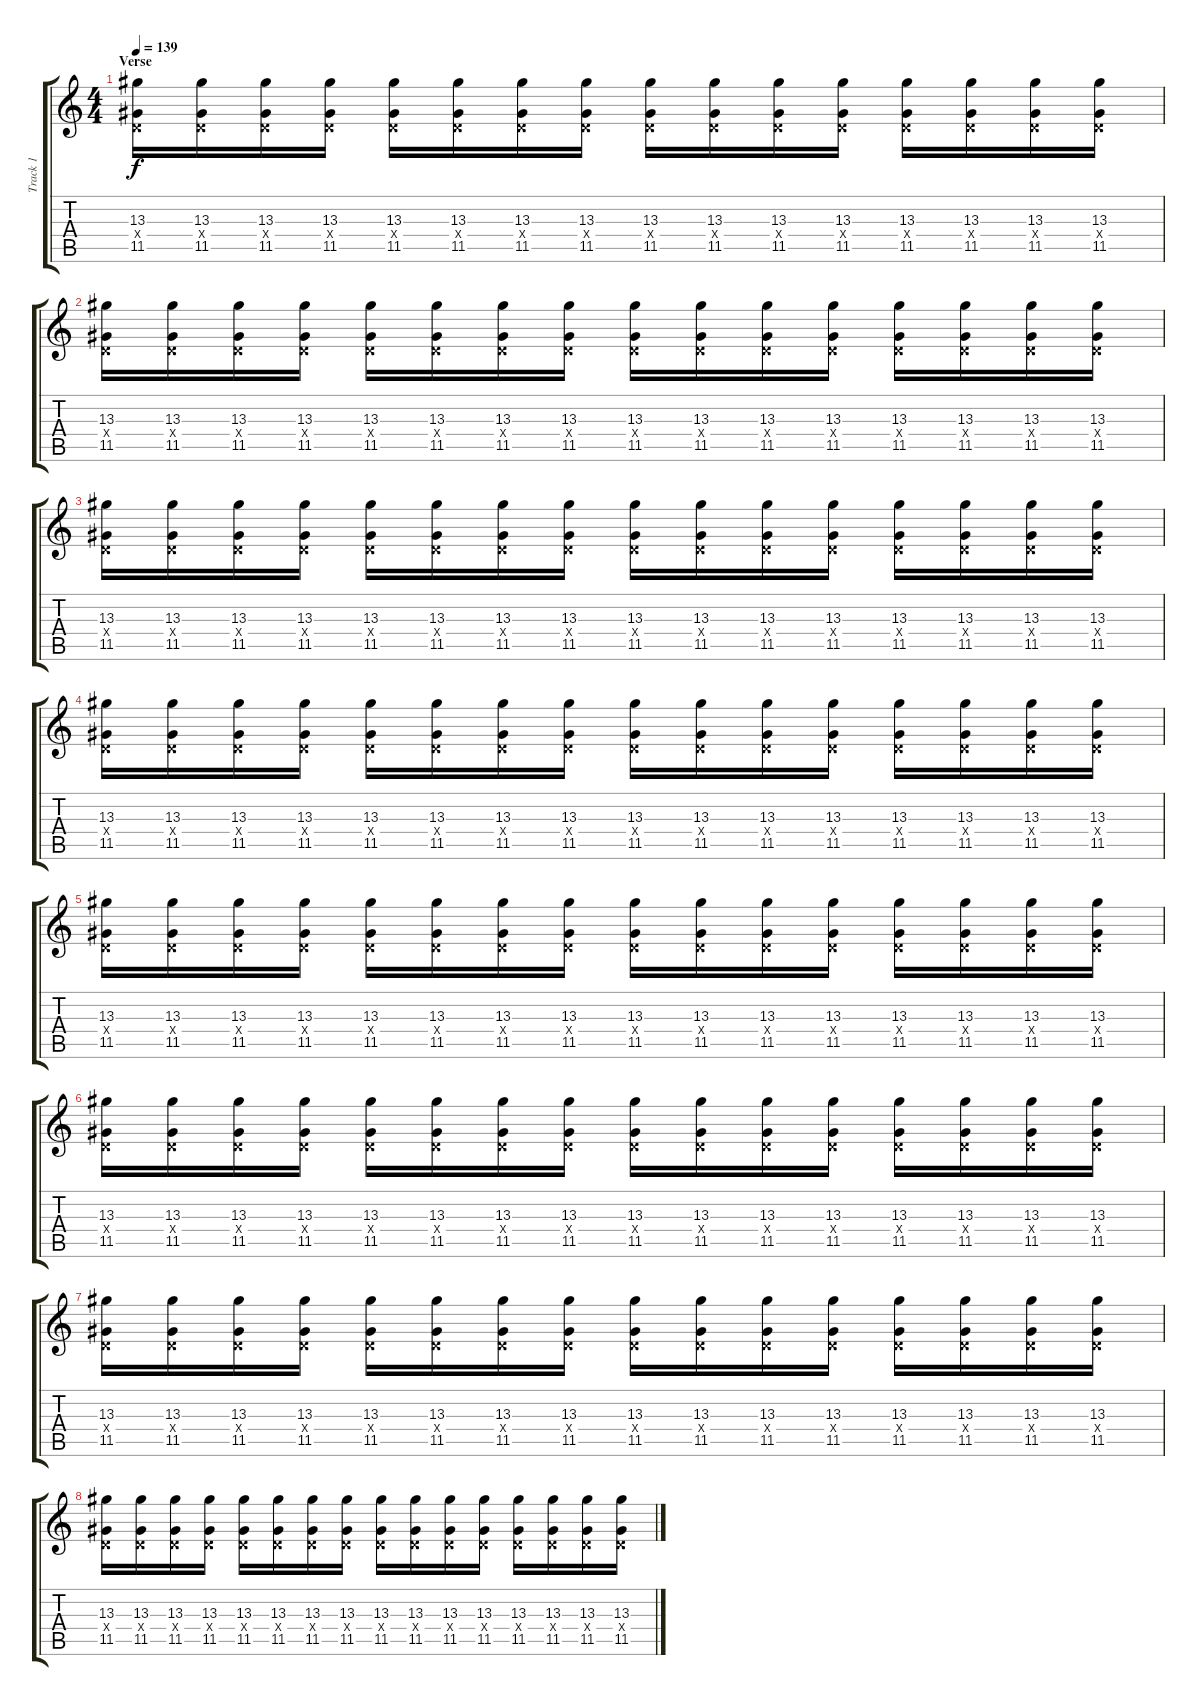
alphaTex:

\track ("Track 1" "Track 1") {instrument overdrivenguitar}
\staff {score tabs}
\tuning (E4 B3 G3 D3 A2 E2) {hide}
\ts (4 4)
\section ("" "Verse")
\tempo 139
\clef g2
\ks c
(13.3 0.4{x} 11.5).16{dy f} (13.3 0.4{x} 11.5).16 (13.3 0.4{x} 11.5).16 (13.3 0.4{x} 11.5).16 (13.3 0.4{x} 11.5).16 (13.3 0.4{x} 11.5).16 (13.3 0.4{x} 11.5).16 (13.3 0.4{x} 11.5).16 (13.3 0.4{x} 11.5).16 (13.3 0.4{x} 11.5).16 (13.3 0.4{x} 11.5).16 (13.3 0.4{x} 11.5).16 (13.3 0.4{x} 11.5).16 (13.3 0.4{x} 11.5).16 (13.3 0.4{x} 11.5).16 (13.3 0.4{x} 11.5).16 |
(13.3 0.4{x} 11.5).16 (13.3 0.4{x} 11.5).16 (13.3 0.4{x} 11.5).16 (13.3 0.4{x} 11.5).16 (13.3 0.4{x} 11.5).16 (13.3 0.4{x} 11.5).16 (13.3 0.4{x} 11.5).16 (13.3 0.4{x} 11.5).16 (13.3 0.4{x} 11.5).16 (13.3 0.4{x} 11.5).16 (13.3 0.4{x} 11.5).16 (13.3 0.4{x} 11.5).16 (13.3 0.4{x} 11.5).16 (13.3 0.4{x} 11.5).16 (13.3 0.4{x} 11.5).16 (13.3 0.4{x} 11.5).16 |
(13.3 0.4{x} 11.5).16 (13.3 0.4{x} 11.5).16 (13.3 0.4{x} 11.5).16 (13.3 0.4{x} 11.5).16 (13.3 0.4{x} 11.5).16 (13.3 0.4{x} 11.5).16 (13.3 0.4{x} 11.5).16 (13.3 0.4{x} 11.5).16 (13.3 0.4{x} 11.5).16 (13.3 0.4{x} 11.5).16 (13.3 0.4{x} 11.5).16 (13.3 0.4{x} 11.5).16 (13.3 0.4{x} 11.5).16 (13.3 0.4{x} 11.5).16 (13.3 0.4{x} 11.5).16 (13.3 0.4{x} 11.5).16 |
(13.3 0.4{x} 11.5).16 (13.3 0.4{x} 11.5).16 (13.3 0.4{x} 11.5).16 (13.3 0.4{x} 11.5).16 (13.3 0.4{x} 11.5).16 (13.3 0.4{x} 11.5).16 (13.3 0.4{x} 11.5).16 (13.3 0.4{x} 11.5).16 (13.3 0.4{x} 11.5).16 (13.3 0.4{x} 11.5).16 (13.3 0.4{x} 11.5).16 (13.3 0.4{x} 11.5).16 (13.3 0.4{x} 11.5).16 (13.3 0.4{x} 11.5).16 (13.3 0.4{x} 11.5).16 (13.3 0.4{x} 11.5).16 |
(13.3 0.4{x} 11.5).16 (13.3 0.4{x} 11.5).16 (13.3 0.4{x} 11.5).16 (13.3 0.4{x} 11.5).16 (13.3 0.4{x} 11.5).16 (13.3 0.4{x} 11.5).16 (13.3 0.4{x} 11.5).16 (13.3 0.4{x} 11.5).16 (13.3 0.4{x} 11.5).16 (13.3 0.4{x} 11.5).16 (13.3 0.4{x} 11.5).16 (13.3 0.4{x} 11.5).16 (13.3 0.4{x} 11.5).16 (13.3 0.4{x} 11.5).16 (13.3 0.4{x} 11.5).16 (13.3 0.4{x} 11.5).16 |
(13.3 0.4{x} 11.5).16 (13.3 0.4{x} 11.5).16 (13.3 0.4{x} 11.5).16 (13.3 0.4{x} 11.5).16 (13.3 0.4{x} 11.5).16 (13.3 0.4{x} 11.5).16 (13.3 0.4{x} 11.5).16 (13.3 0.4{x} 11.5).16 (13.3 0.4{x} 11.5).16 (13.3 0.4{x} 11.5).16 (13.3 0.4{x} 11.5).16 (13.3 0.4{x} 11.5).16 (13.3 0.4{x} 11.5).16 (13.3 0.4{x} 11.5).16 (13.3 0.4{x} 11.5).16 (13.3 0.4{x} 11.5).16 |
(13.3 0.4{x} 11.5).16 (13.3 0.4{x} 11.5).16 (13.3 0.4{x} 11.5).16 (13.3 0.4{x} 11.5).16 (13.3 0.4{x} 11.5).16 (13.3 0.4{x} 11.5).16 (13.3 0.4{x} 11.5).16 (13.3 0.4{x} 11.5).16 (13.3 0.4{x} 11.5).16 (13.3 0.4{x} 11.5).16 (13.3 0.4{x} 11.5).16 (13.3 0.4{x} 11.5).16 (13.3 0.4{x} 11.5).16 (13.3 0.4{x} 11.5).16 (13.3 0.4{x} 11.5).16 (13.3 0.4{x} 11.5).16 |
(13.3 0.4{x} 11.5).16 (13.3 0.4{x} 11.5).16 (13.3 0.4{x} 11.5).16 (13.3 0.4{x} 11.5).16 (13.3 0.4{x} 11.5).16 (13.3 0.4{x} 11.5).16 (13.3 0.4{x} 11.5).16 (13.3 0.4{x} 11.5).16 (13.3 0.4{x} 11.5).16 (13.3 0.4{x} 11.5).16 (13.3 0.4{x} 11.5).16 (13.3 0.4{x} 11.5).16 (13.3 0.4{x} 11.5).16 (13.3 0.4{x} 11.5).16 (13.3 0.4{x} 11.5).16 (13.3 0.4{x} 11.5).16
